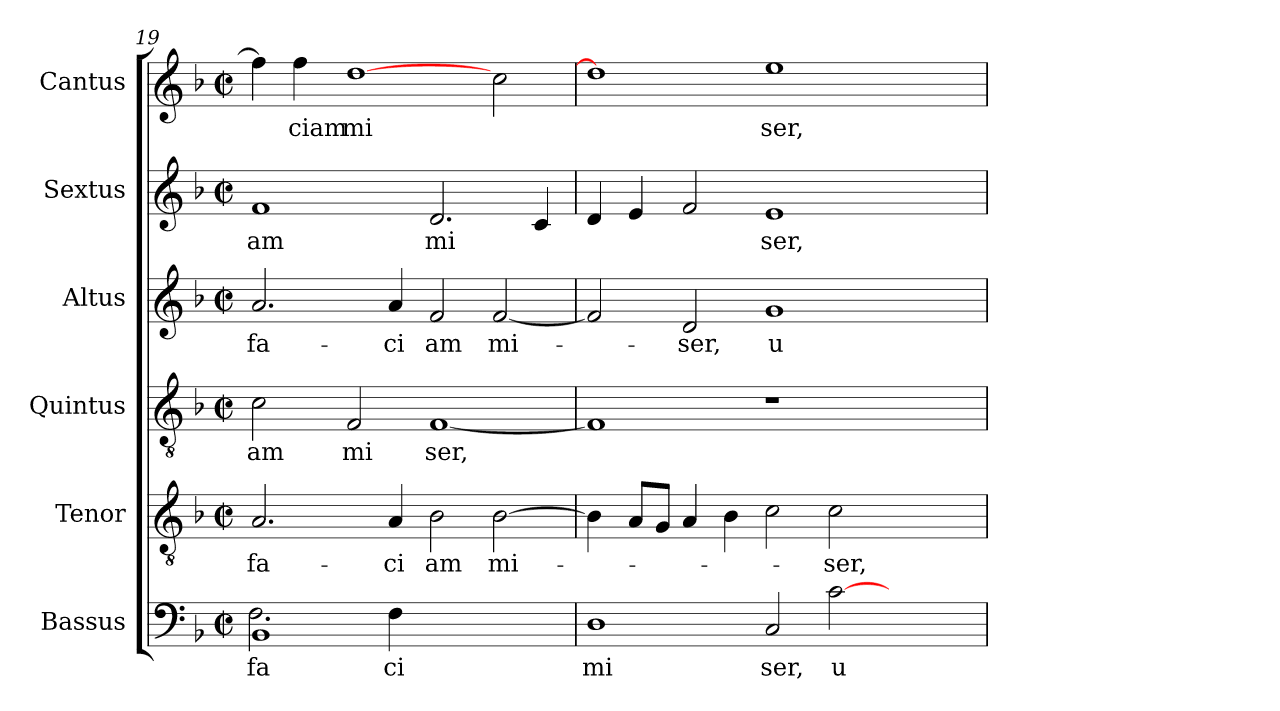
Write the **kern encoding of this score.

**kern	**text	**kern	**text	**kern	**text	**kern	**text	**kern	**text	**kern	**text
*part6	*part6	*part5	*part5	*part4	*part4	*part3	*part3	*part2	*part2	*part1	*part1
*staff6	*staff6	*staff5	*staff5	*staff4	*staff4	*staff3	*staff3	*staff2	*staff2	*staff1	*staff1
*I"Bassus	*	*I"Tenor	*	*I"Quintus	*	*I"Altus	*	*I"Sextus	*	*I"Cantus	*
!!LO:PB:g=z
*clefF4	*	*clefGv2	*	*clefGv2	*	*clefG2	*	*clefG2	*	*clefG2	*
*k[b-]	*	*k[b-]	*	*k[b-]	*	*k[b-]	*	*k[b-]	*	*k[b-]	*
*F:	*	*F:	*	*F:	*	*F:	*	*F:	*	*F:	*
*M2/2	*	*M2/2	*	*M2/2	*	*M2/2	*	*M2/2	*	*M2/2	*
*met(c|)	*	*met(c|)	*	*met(c|)	*	*met(c|)	*	*met(c|)	*	*met(c|)	*
=19	=19	=19	=19	=19	=19	=19	=19	=19	=19	=19	=19
!	!LO:LY:b:cj	!	!	!	!	!	!	!	!	!	!
*^	*	*	*	*	*	*	*	*	*	*	*
!	!	!LO:LY:b:cj	!	!LO:LY:b:cj	!	!LO:LY:b:cj	!	!LO:LY:b:cj	!	!LO:LY:b:cj	!	!
1BB-	2.F\	fa	2.A/	fa-	2c\	am	2.a/	fa-	1f	am	4ff\]	.
!	!	!	!	!	!	!	!	!	!	!	!	!LO:LY:b
.	.	.	.	.	.	.	.	.	.	.	4ff\	ciam
!	!	!	!	!	!	!LO:LY:b:cj	!	!	!	!	!	!LO:LY:b:cj
.	.	.	.	.	2F/	mi	.	.	.	.	[>1dd	mi
!	!	!LO:LY:b:cj	!	!LO:LY:b:cj	!	!	!	!LO:LY:b:cj	!	!	!	!
.	4F\	ci	4A/	-ci	.	.	4a/	-ci	.	.	.	.
!	!	!	!	!LO:LY:b:cj	!	!LO:LY:b:cj	!	!LO:LY:b:cj	!	!LO:LY:b	!	!
1ryy	1ryy	.	2B-\	am	[<1F	ser,	2f/	am	2.d/	mi	.	.
!	!	!	!	!LO:LY:b	!	!	!	!LO:LY:b	!	!	!	!
.	.	.	[>2B-\	mi-	.	.	[<2f/	mi-	.	.	2cc\	.
.	.	.	.	.	.	.	.	.	4c/	.	.	.
*v	*v	*	*	*	*	*	*	*	*	*	*	*
=20	=20	=20	=20	=20	=20	=20	=20	=20	=20	=20	=20
!	!LO:LY:b:cj	!	!	!	!	!	!	!	!	!	!
1D	mi	4B-\]	.	1F]	.	2f/]	.	4d/	.	1dd]	.
.	.	8A/L	.	.	.	.	.	4e/	.	.	.
.	.	8G/J	.	.	.	.	.	.	.	.	.
!	!	!	!	!	!	!	!LO:LY:b:cj	!	!	!	!
.	.	4A/	.	.	.	2d/	-ser,	2f/	.	.	.
.	.	4B-\	.	.	.	.	.	.	.	.	.
!	!LO:LY:b:cj	!	!	!LO:N:vis=1	!	!	!LO:LY:b:cj	!	!LO:LY:b:cj	!	!LO:LY:b:cj
2C/	ser,	2c\	.	0r	.	1g	u-	1e	ser,	1ee	ser,
!	!LO:LY:b:cj	!	!LO:LY:b:cj	!	!	!	!	!	!	!	!
[>2c\	u	2c\	-ser,	.	.	.	.	.	.	.	.
1ryy	.	1ryy	.	.	.	1ryy	.	1ryy	.	1ryy	.
=	=	=	=	=	=	=	=	=	=	=	=
*-	*-	*-	*-	*-	*-	*-	*-	*-	*-	*-	*-
